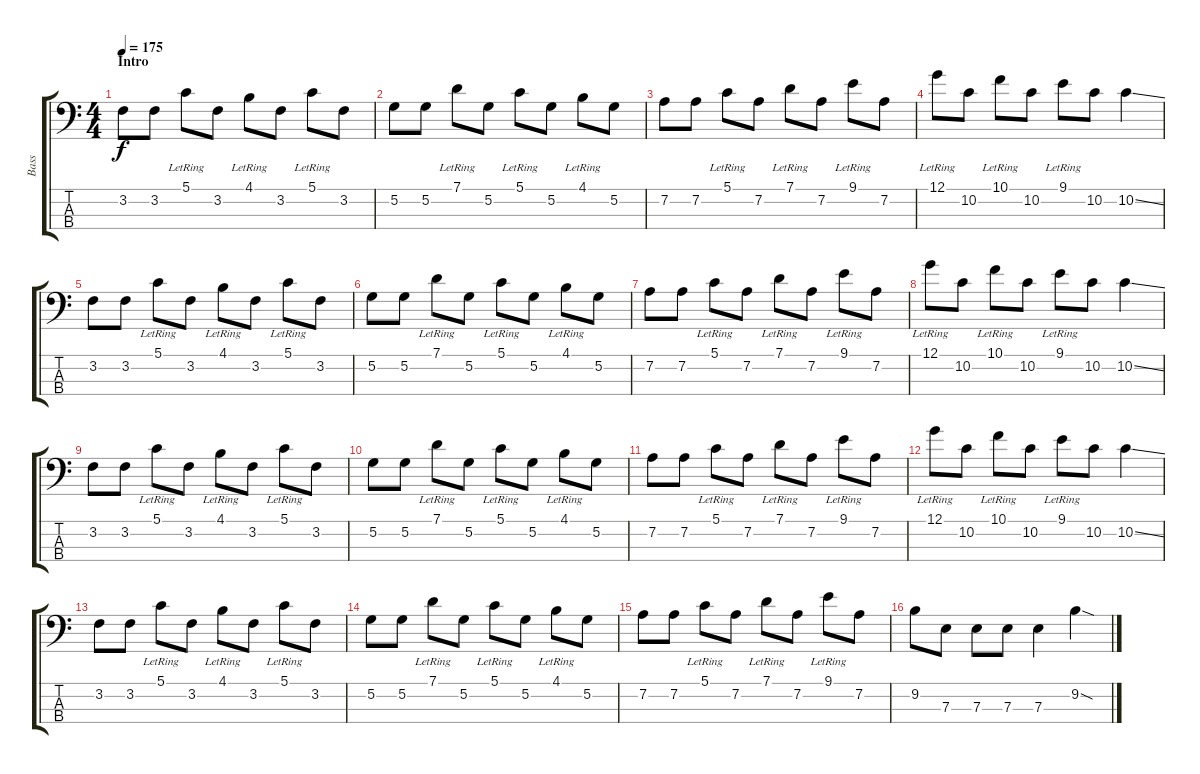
\track ("Bass" "Bass") {instrument electricbassfinger}
\staff {score tabs}
\tuning (G2 D2 A1 E1) {hide}
\ts (4 4)
\section ("" "Intro")
\tempo 175
\clef f4
\ks c
3.2.8{dy f instrument electricbassfinger} 3.2.8 5.1{lr}.8 3.2.8 4.1{lr}.8 3.2.8 5.1{lr}.8 3.2.8 |
5.2.8 5.2.8 7.1{lr}.8 5.2.8 5.1{lr}.8 5.2.8 4.1{lr}.8 5.2.8 |
7.2.8 7.2.8 5.1{lr}.8 7.2.8 7.1{lr}.8 7.2.8 9.1{lr}.8 7.2.8 |
12.1{lr}.8 10.2.8 10.1{lr}.8 10.2.8 9.1{lr}.8 10.2.8 10.2{ss}.4 |
3.2.8 3.2.8 5.1{lr}.8 3.2.8 4.1{lr}.8 3.2.8 5.1{lr}.8 3.2.8 |
5.2.8 5.2.8 7.1{lr}.8 5.2.8 5.1{lr}.8 5.2.8 4.1{lr}.8 5.2.8 |
7.2.8 7.2.8 5.1{lr}.8 7.2.8 7.1{lr}.8 7.2.8 9.1{lr}.8 7.2.8 |
12.1{lr}.8 10.2.8 10.1{lr}.8 10.2.8 9.1{lr}.8 10.2.8 10.2{ss}.4 |
3.2.8 3.2.8 5.1{lr}.8 3.2.8 4.1{lr}.8 3.2.8 5.1{lr}.8 3.2.8 |
5.2.8 5.2.8 7.1{lr}.8 5.2.8 5.1{lr}.8 5.2.8 4.1{lr}.8 5.2.8 |
7.2.8 7.2.8 5.1{lr}.8 7.2.8 7.1{lr}.8 7.2.8 9.1{lr}.8 7.2.8 |
12.1{lr}.8 10.2.8 10.1{lr}.8 10.2.8 9.1{lr}.8 10.2.8 10.2{ss}.4 |
3.2.8 3.2.8 5.1{lr}.8 3.2.8 4.1{lr}.8 3.2.8 5.1{lr}.8 3.2.8 |
5.2.8 5.2.8 7.1{lr}.8 5.2.8 5.1{lr}.8 5.2.8 4.1{lr}.8 5.2.8 |
7.2.8 7.2.8 5.1{lr}.8 7.2.8 7.1{lr}.8 7.2.8 9.1{lr}.8 7.2.8 |
9.2.8 7.3.8 7.3.8 7.3.8 7.3.4 9.2{sod}.4
